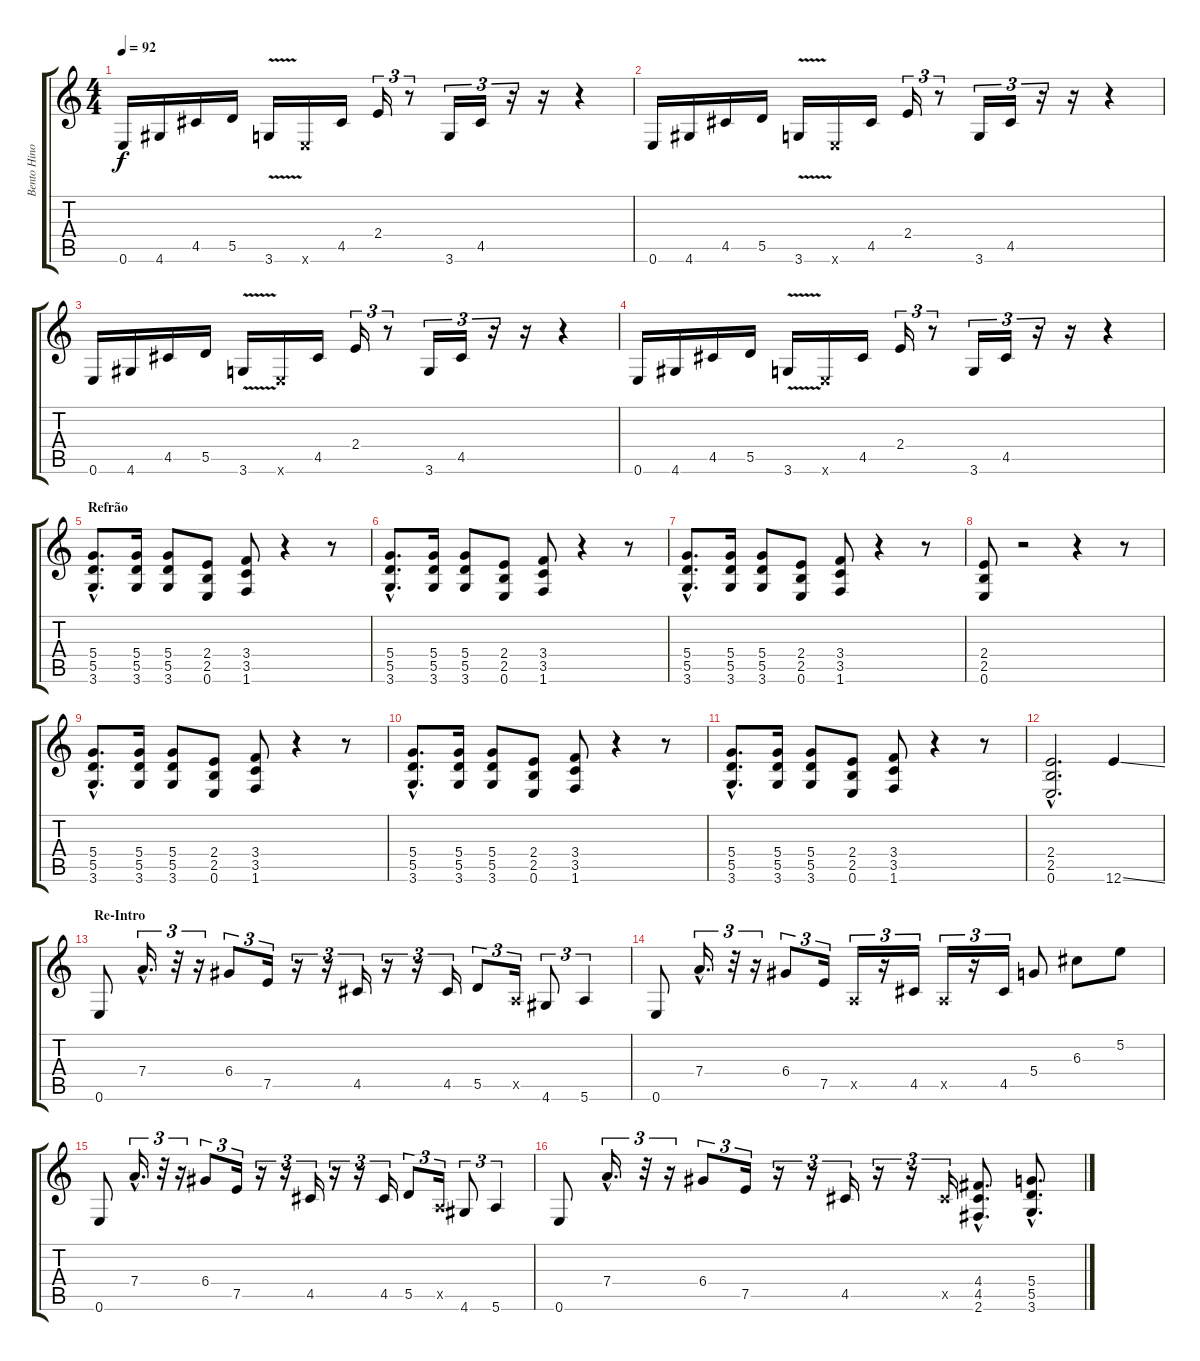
\track ("Bento Hinoto" "Bento Hino") {instrument distortionguitar}
\staff {score tabs}
\tuning (E4 B3 G3 D3 A2 E2) {hide}
\ts (4 4)
\tempo 92
\clef g2
\ks c
0.6.16{dy f} 4.6.16 4.5.16 5.5.16 3.6{v}.16 0.6{x}.16 4.5.16 2.4.16{tu (3 2)} r.8{tu (3 2)} 3.6.16{tu (3 2)} 4.5.16{tu (3 2)} r.16{tu (3 2)} r.16 r.4 |
0.6.16 4.6.16 4.5.16 5.5.16 3.6{v}.16 0.6{x}.16 4.5.16 2.4.16{tu (3 2)} r.8{tu (3 2)} 3.6.16{tu (3 2)} 4.5.16{tu (3 2)} r.16{tu (3 2)} r.16 r.4 |
0.6.16 4.6.16 4.5.16 5.5.16 3.6{v}.16 0.6{x}.16 4.5.16 2.4.16{tu (3 2)} r.8{tu (3 2)} 3.6.16{tu (3 2)} 4.5.16{tu (3 2)} r.16{tu (3 2)} r.16 r.4 |
0.6.16 4.6.16 4.5.16 5.5.16 3.6{v}.16 0.6{x}.16 4.5.16 2.4.16{tu (3 2)} r.8{tu (3 2)} 3.6.16{tu (3 2)} 4.5.16{tu (3 2)} r.16{tu (3 2)} r.16 r.4 |
\section ("" "Refrão")
(5.4{hac} 5.5{hac} 3.6{hac}).8{d} (5.4 5.5 3.6).16 (5.4 5.5 3.6).8 (2.4 2.5 0.6).8 (3.4 3.5 1.6).8 r.4 r.8 |
(5.4{hac} 5.5{hac} 3.6{hac}).8{d} (5.4 5.5 3.6).16 (5.4 5.5 3.6).8 (2.4 2.5 0.6).8 (3.4 3.5 1.6).8 r.4 r.8 |
(5.4{hac} 5.5{hac} 3.6{hac}).8{d} (5.4 5.5 3.6).16 (5.4 5.5 3.6).8 (2.4 2.5 0.6).8 (3.4 3.5 1.6).8 r.4 r.8 |
(2.4 2.5 0.6).8 r.2 r.4 r.8 |
(5.4{hac} 5.5{hac} 3.6{hac}).8{d} (5.4 5.5 3.6).16 (5.4 5.5 3.6).8 (2.4 2.5 0.6).8 (3.4 3.5 1.6).8 r.4 r.8 |
(5.4{hac} 5.5{hac} 3.6{hac}).8{d} (5.4 5.5 3.6).16 (5.4 5.5 3.6).8 (2.4 2.5 0.6).8 (3.4 3.5 1.6).8 r.4 r.8 |
(5.4{hac} 5.5{hac} 3.6{hac}).8{d} (5.4 5.5 3.6).16 (5.4 5.5 3.6).8 (2.4 2.5 0.6).8 (3.4 3.5 1.6).8 r.4 r.8 |
(2.4{hac} 2.5{hac} 0.6{hac}).2{d} 12.6{ss}.4 |
\section ("" "Re-Intro")
0.6.8 7.4{hac}.16{d tu (3 2)} r.32{tu (3 2)} r.16{tu (3 2)} 6.4.8{tu (3 2)} 7.5.16{tu (3 2)} r.16{tu (3 2)} r.16{tu (3 2)} 4.5.16{tu (3 2)} r.16{tu (3 2)} r.16{tu (3 2)} 4.5.16{tu (3 2)} 5.5.8{tu (3 2)} 0.5{x}.16{tu (3 2)} 4.6.8{tu (3 2)} 5.6.4{tu (3 2)} |
0.6.8 7.4{hac}.16{d tu (3 2)} r.32{tu (3 2)} r.16{tu (3 2)} 6.4.8{tu (3 2)} 7.5.16{tu (3 2)} 0.5{x}.16{tu (3 2)} r.16{tu (3 2)} 4.5.16{tu (3 2)} 0.5{x}.16{tu (3 2)} r.16{tu (3 2)} 4.5.16{tu (3 2)} 5.4.8 6.3.8 5.2.8 |
0.6.8 7.4{hac}.16{d tu (3 2)} r.32{tu (3 2)} r.16{tu (3 2)} 6.4.8{tu (3 2)} 7.5.16{tu (3 2)} r.16{tu (3 2)} r.16{tu (3 2)} 4.5.16{tu (3 2)} r.16{tu (3 2)} r.16{tu (3 2)} 4.5.16{tu (3 2)} 5.5.8{tu (3 2)} 0.5{x}.16{tu (3 2)} 4.6.8{tu (3 2)} 5.6.4{tu (3 2)} |
0.6.8 7.4{hac}.16{d tu (3 2)} r.32{tu (3 2)} r.16{tu (3 2)} 6.4.8{tu (3 2)} 7.5.16{tu (3 2)} r.16{tu (3 2)} r.16{tu (3 2)} 4.5.16{tu (3 2)} r.16{tu (3 2)} r.16{tu (3 2)} 4.5{x}.16{tu (3 2)} (4.4{hac} 4.5{hac} 2.6{hac}).8{d} (5.4{hac} 5.5{hac} 3.6{hac}).8{d}
